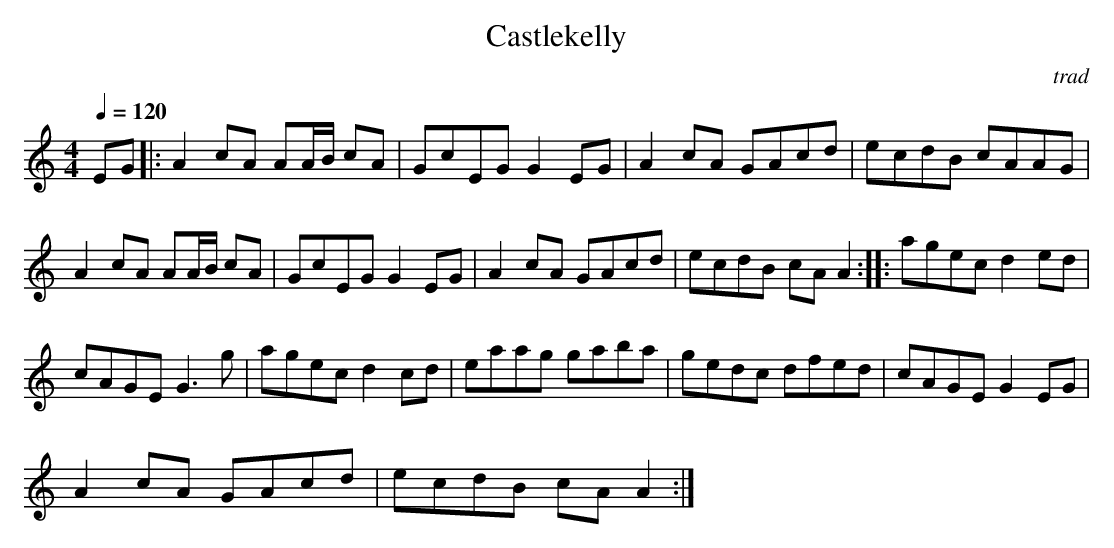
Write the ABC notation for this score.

X:1     %Music
T:Castlekelly     %Tune name
C:trad     %Tune composer
Q:1/4=120     %Tempo
V:1     %
     %!STAVE 0 '' @
     %!INSTR 'Piano 1' 0 0 @
M:4/4     %Meter
L:1/8     %
K:Am
EG |:A2 cA AA/B/ cA |GcEG G2 EG |A2 cA GAcd |ecdB cAAG |
A2 cA AA/B/ cA |GcEG G2 EG |A2 cA GAcd |ecdB cA A2 ::agec d2 ed |
cAGE G3 g |agec d2 cd |eaag gaba |gedc dfed |cAGE G2 EG |
A2 cA GAcd |ecdB cA A2 :|
     %End of file
